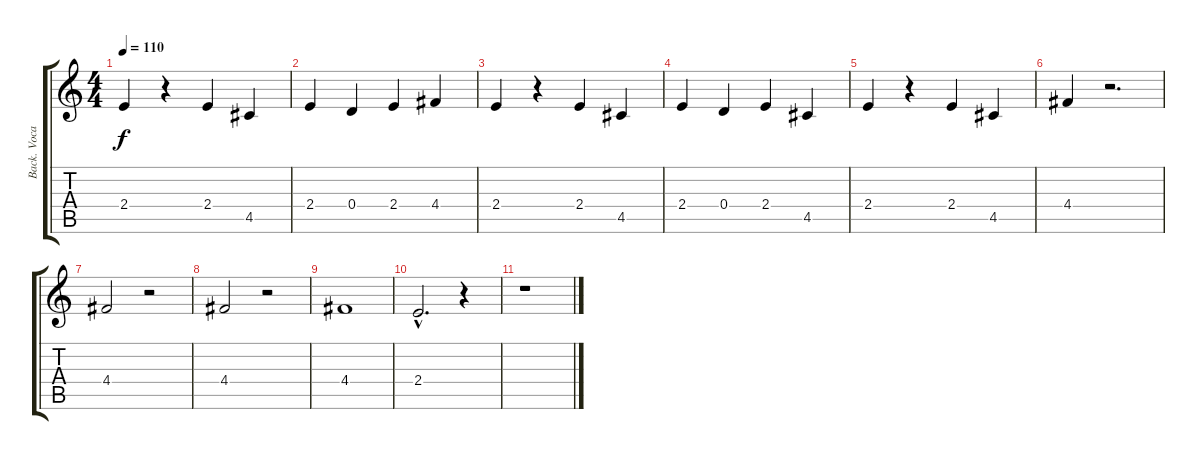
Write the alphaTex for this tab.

\track ("Back. Vocals" "Back. Voca") {instrument electricguitarjazz}
\staff {score tabs}
\tuning (E4 B3 G3 D3 A2 E2) {hide}
\ts (4 4)
\tempo 110
\clef g2
\ks c
2.4.4{dy f} r.4 2.4.4 4.5.4 |
2.4.4 0.4.4 2.4.4 4.4.4 |
2.4.4 r.4 2.4.4 4.5.4 |
2.4.4 0.4.4 2.4.4 4.5.4 |
2.4.4 r.4 2.4.4 4.5.4 |
4.4.4 r.2{d} |
4.4.2 r.2 |
4.4.2 r.2 |
4.4.1 |
2.4{hac}.2{d} r.4 |
r.1
